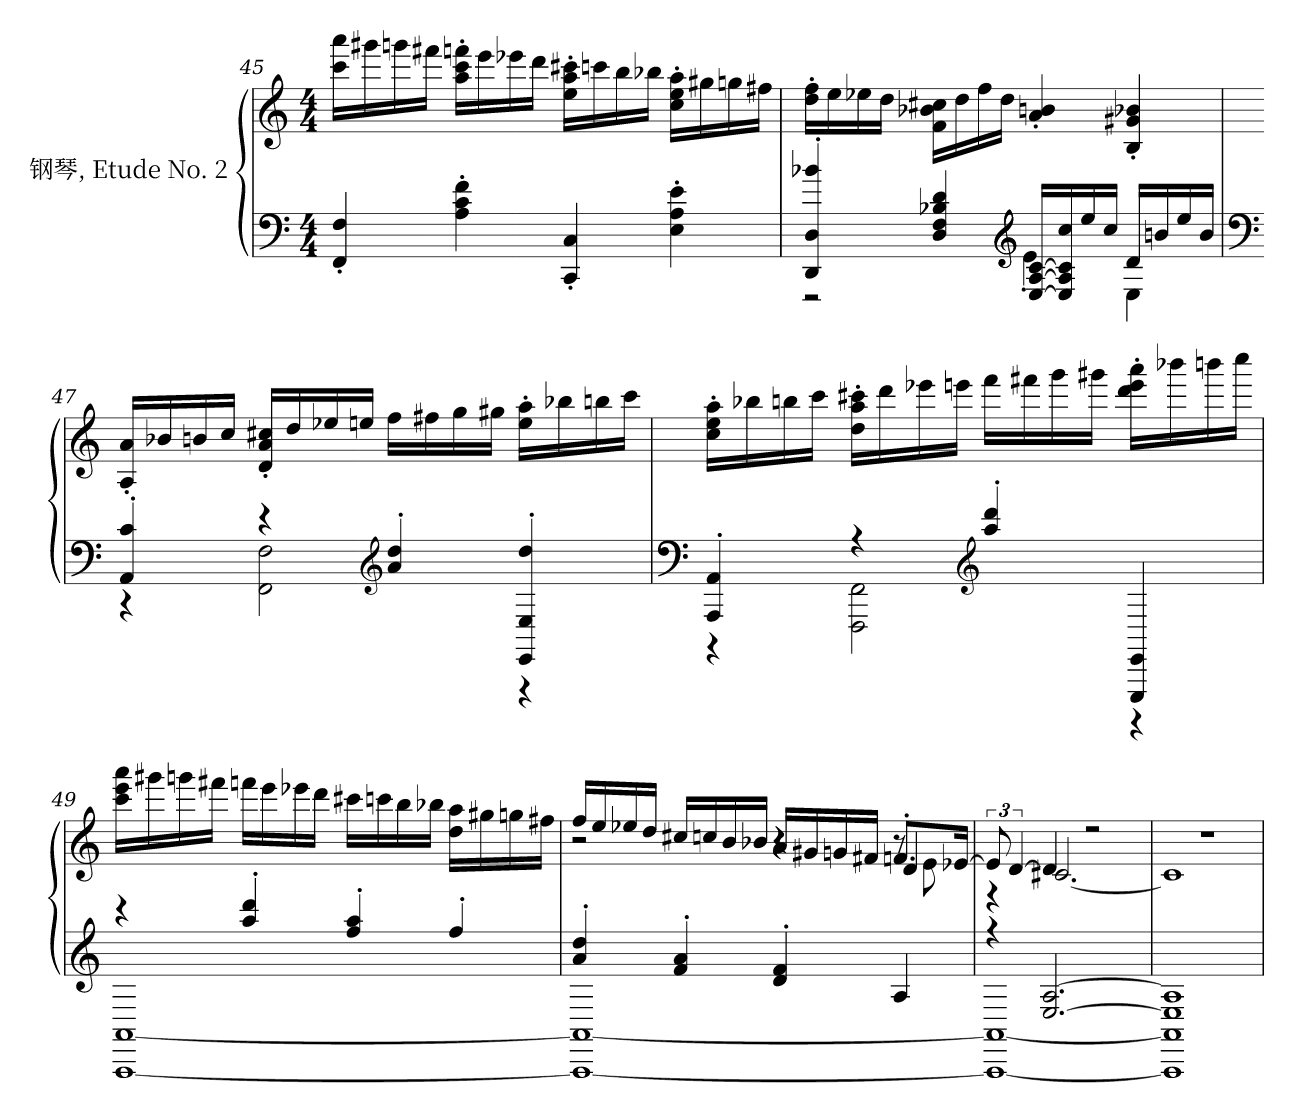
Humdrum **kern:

**kern	**kern
*part1	*part1
*staff2	*staff1
*I"钢琴, Etude No. 2	*
!!LO:LB:g=z
*clefF4	*clefG2
*k[]	*k[]
*M4/4	*M4/4
=45	=45
4FF/' 4F/'	16ccc\ 16aaa\LL
.	16ggg#X\
.	16gggn\
.	16fff#X\JJ
4A\' 4c\' 4f\'	16aa\' 16ccc\' 16fffn\'LL
.	16eee\
.	16eee-X\
.	16ddd\JJ
4CC/' 4C/'	16ee\' 16aa\' 16ccc#X\'LL
.	16cccn\
.	16bb\
.	16bb-X\JJ
4E\' 4A\' 4e\'	16cc\' 16ee\' 16aa\'LL
.	16gg#X\
.	16ggn\
.	16ff#X\JJ
!!LO:PB:g=z
=46	=46
*^	*
4DD/' 4D/' 4b-X/'	2r	16dd\' 16ff\'LL
.	.	16ee\
.	.	16ee-X\
.	.	16dd\JJ
4D/ 4F/ 4B-X/ 4d/	.	16f\ 16b-X\ 16cc#X\LL
.	.	16dd\
.	.	16ff\
.	.	16dd\JJ
*clefG2	*	*
[16E/ [16A/ [16c/LL	4e'\	4a/' 4bn/'
16E/] 16A/] 16c/] 16cc/	.	.
16ee/	.	.
16cc/JJ	.	.
16d/LL	4E\	4B/' 4g#X/' 4b-X/'
16bn/	.	.
16ee/	.	.
16b/JJ	.	.
!!LO:LB:g=z
=47	=47	=47
*clefF4	*	*
4AA/' 4c/'	4r	16A/' 16a/'LL
.	.	16b-X/
.	.	16bn/
.	.	16cc/JJ
4r	2FF\ 2F\	16d/' 16a/' 16cc#X/'LL
.	.	16dd/
.	.	16ee-X/
.	.	16een/JJ
*clefG2	*	*
4a/' 4dd/'	.	16ff\LL
.	.	16ff#X\
.	.	16gg\
.	.	16gg#X\JJ
4EE/' 4E/' 4dd/'	4r	16ee\' 16aa\'LL
.	.	16bb-X\
.	.	16bbn\
.	.	16ccc\JJ
!!LO:LB:g=z
=48	=48	=48
*clefF4	*	*
4AAA/' 4AA/'	4r	16cc\' 16ee\' 16aa\'LL
.	.	16bb-X\
.	.	16bbn\
.	.	16ccc\JJ
4r	2FFF\ 2FF\	16dd\' 16aa\' 16ccc#X\'LL
.	.	16ddd\
.	.	16eee-X\
.	.	16eeen\JJ
*clefG2	*	*
4aa/' 4ddd/'	.	16fff\LL
.	.	16fff#X\
.	.	16ggg\
.	.	16ggg#X\JJ
4EEE/ 4EE/	4r	16ddd\' 16eee\' 16aaa\'LL
.	.	16bbb-X\
.	.	16bbbn\
.	.	16cccc\JJ
!!LO:LB:g=z
=49	=49	=49
4r	[1AAA [1AA	16ccc\ 16eee\ 16aaa\LL
.	.	16ggg#X\
.	.	16gggn\
.	.	16fff#X\JJ
4aa/' 4ddd/'	.	16fffn\LL
.	.	16eee\
.	.	16eee-X\
.	.	16ddd\JJ
4ff/' 4aa/'	.	16ccc#X\LL
.	.	16cccn\
.	.	16bb\
.	.	16bb-X\JJ
4ff'/	.	16dd\ 16aa\LL
.	.	16gg#X\
.	.	16ggn\
.	.	16ff#X\JJ
!!LO:LB:g=z
=50	=50	=50
*	*	*^
*	*	*	*^
4a/' 4dd/'	1AAA_ 1AA_	16ff/LL	2r	2r
.	.	16ee/	.	.
.	.	16ee-X/	.	.
.	.	16dd/JJ	.	.
4f/' 4a/'	.	16cc#X/LL	.	.
.	.	16ccn/	.	.
.	.	16b/	.	.
.	.	16b-X/JJ	.	.
4d/' 4f/'	.	16a/LL	4r	4r
.	.	16g#X/	.	.
.	.	16gn/	.	.
.	.	16f#X/JJ	.	.
4A/	.	8.fn'/L	8r	4d/
.	.	.	8e\	.
.	.	[16e-X/Jk	.	.
*	*	*	*v	*v
=51	=51	=51	=51
4r	1AAA_ 1AA_	12e-/]	4r
.	.	[6d/	.
[2.E/ [2.A/	.	4d/]	[2.c#X/
.	.	2r	.
=52	=52	=52	=52
1E] 1A]	1AAA] 1AA]	1r	1c#]
*v	*v	*	*
*	*v	*v
=	=
*-	*-
